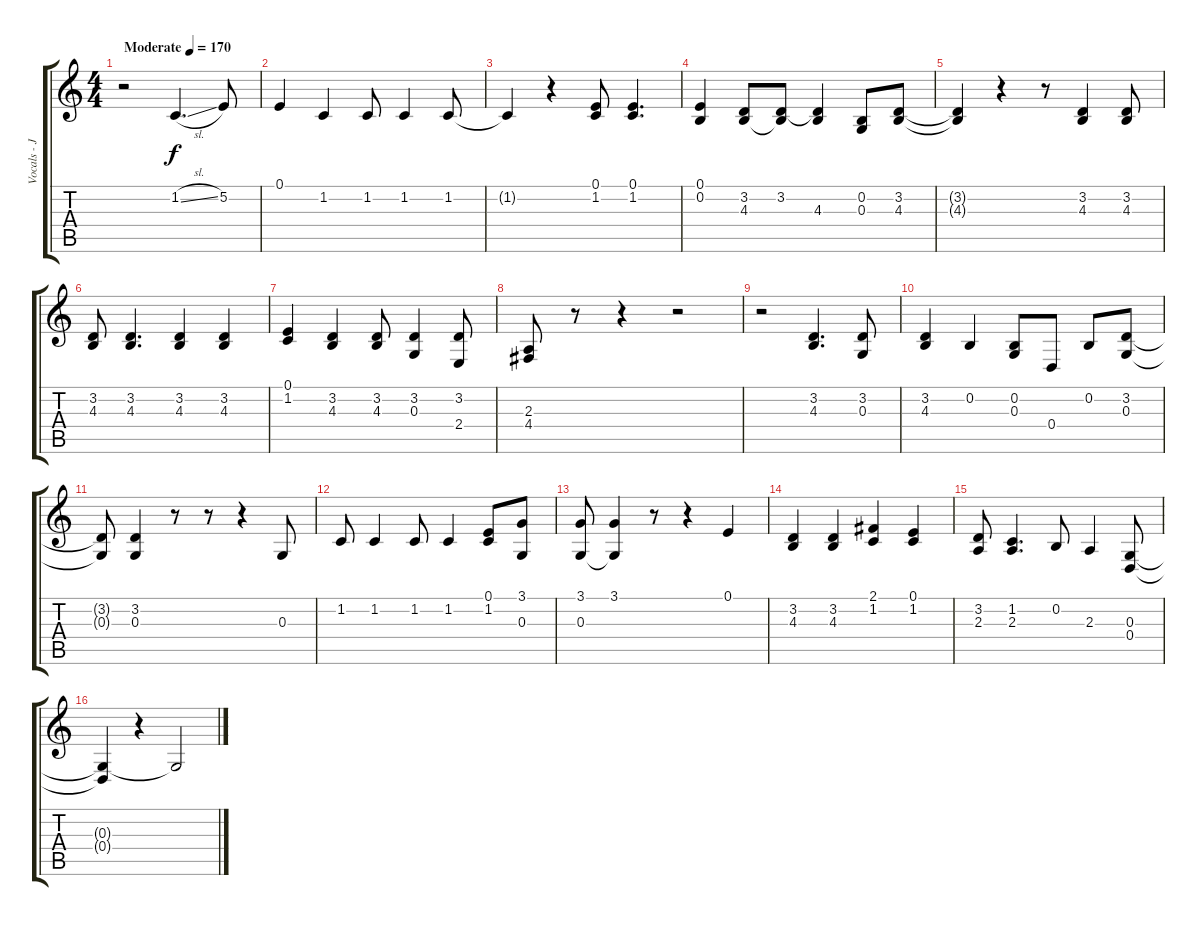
\track ("Vocals - John and Paul" "Vocals - J") {instrument cello}
\staff {score tabs}
\tuning (E4 B3 G3 D3 A2 E2) {hide}
\ts (4 4)
\tempo (170 "Moderate")
\clef g2
\ks c
r.2{dy f instrument cello} 1.2{sl}.4{d} 5.2.8 |
0.1.4 1.2.4 1.2.8 1.2.4 1.2.8 |
1.2{t}.4 r.4 (0.1 1.2).8 (0.1 1.2).4{d} |
(0.1 0.2).4 (3.2 4.3).8 (3.2 4.3{t}).8 (3.2{t} 4.3).4 (0.2 0.3).8 (3.2 4.3).8 |
(3.2{t} 4.3{t}).4 r.4 r.8 (3.2 4.3).4 (3.2 4.3).8 |
(3.2 4.3).8 (3.2 4.3).4{d} (3.2 4.3).4 (3.2 4.3).4 |
(0.1 1.2).4 (3.2 4.3).4 (3.2 4.3).8 (3.2 0.3).4 (3.2 2.4).8 |
(2.3 4.4).8 r.8 r.4 r.2 |
r.2 (3.2 4.3).4{d} (3.2 0.3).8 |
(3.2 4.3).4 0.2.4 (0.2 0.3).8 0.4.8 0.2.8 (3.2 0.3).8 |
(3.2{t} 0.3{t}).8 (3.2 0.3).4 r.8 r.8 r.4 0.3.8 |
1.2.8 1.2.4 1.2.8 1.2.4 (0.1 1.2).8 (3.1 0.3).8 |
(3.1 0.3).8 (3.1 0.3{t}).4 r.8 r.4 0.1.4 |
(3.2 4.3).4 (3.2 4.3).4 (2.1 1.2).4 (0.1 1.2).4 |
(3.2 2.3).8 (1.2 2.3).4{d} 0.2.8 2.3.4 (0.3 0.4).8 |
(0.3{t} 0.4{t}).4 r.4 0.3{t}.2
